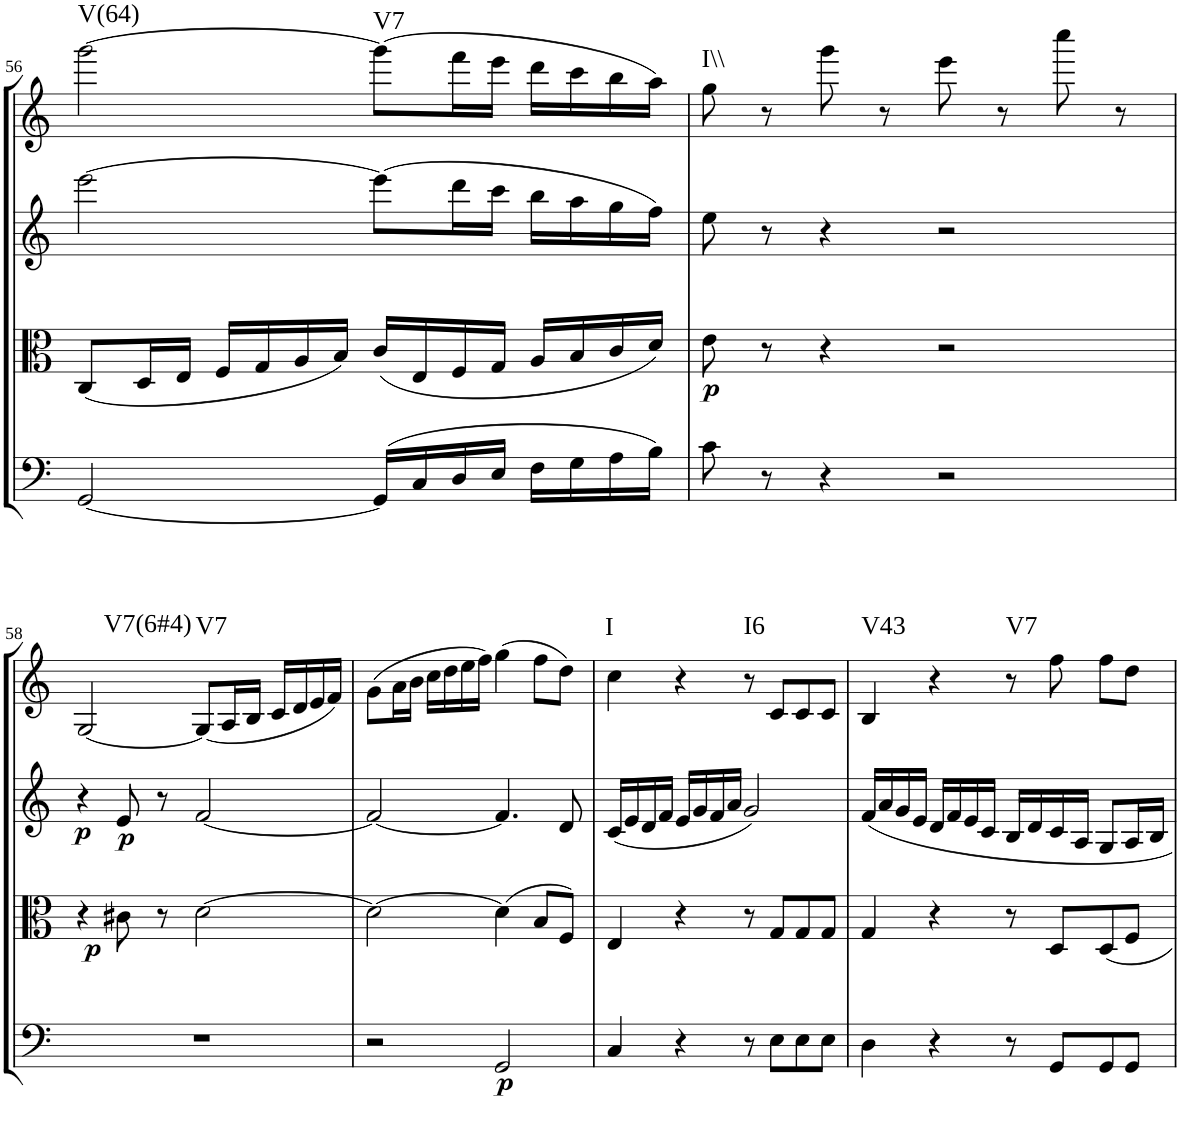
**kern	**dynam	**kern	**dynam	**kern	**dynam	**kern	**harte
*part4	*part4	*part3	*part3	*part2	*part2	*part1	*part1
*staff4	*staff4	*staff3	*staff3	*staff2	*staff2	*staff1	*
*I"Cello	*	*I"Viola	*	*I"2nd Violin	*	*I"1st Violin	*
*	*	*I'Vla	*	*I'Vln	*	*I'Vln	*
!!LO:PB:g=z
*clefF4	*	*clefC3	*	*clefG2	*	*clefG2	*
*k[]	*	*k[]	*	*k[]	*	*k[]	*
*M4/4	*	*M4/4	*	*M4/4	*	*M4/4	*
*met(c)	*	*met(c)	*	*met(c)	*	*met(c)	*
=56	=56	=56	=56	=56	=56	=56	=56
!	!	!	!	!	!	!	!LO:H:kt=V(64)
[2GG/	.	(8C/L	.	[2eee\	.	[2ggg\	N
.	.	16D/L	.	.	.	.	.
.	.	16E/JJ	.	.	.	.	.
.	.	16F/LL	.	.	.	.	.
.	.	16G/	.	.	.	.	.
.	.	16A/	.	.	.	.	.
.	.	16B/JJ)	.	.	.	.	.
!	!	!	!	!	!	!	!LO:H:kt=V7
(16GG/LL]	.	(16c/LL	.	(8eee\L]	.	(8ggg\L]	N
16C/	.	16E/	.	.	.	.	.
16D/	.	16F/	.	16ddd\L	.	16fff\L	.
16E/JJ	.	16G/JJ	.	16ccc\JJ	.	16eee\JJ	.
16F\LL	.	16A/LL	.	16bb\LL	.	16ddd\LL	.
16G\	.	16B/	.	16aa\	.	16ccc\	.
16A\	.	16c/	.	16gg\	.	16bb\	.
16B\JJ)	.	16d/JJ)	.	16ff\JJ)	.	16aa\JJ)	.
=57	=57	=57	=57	=57	=57	=57	=57
!	!	!	!LO:DY:b	!	!	!	!LO:H:kt=I\\
8c\	.	8e\	p	8ee\	.	8gg\	N
8r	.	8r	.	8r	.	8r	.
4r	.	4r	.	4r	.	8ggg\	.
.	.	.	.	.	.	8r	.
2r	.	2r	.	2r	.	8eee\	.
.	.	.	.	.	.	8r	.
.	.	.	.	.	.	8cccc\	.
.	.	.	.	.	.	8r	.
!!LO:LB:g=z
=58	=58	=58	=58	=58	=58	=58	=58
!	!	!	!LO:DY:b	!	!LO:DY:b	!	!LO:H:kt=V7(6#4)
1r	.	4r	p	4r	p	[2G/	N
!	!	!	!	!	!LO:DY:b	!	!
.	.	8c#X\	.	8e/	p	.	.
.	.	8r	.	8r	.	.	.
!	!	!	!	!	!	!	!LO:H:kt=V7
.	.	[2d\	.	[2f/	.	(8G/L]	N
.	.	.	.	.	.	16A/L	.
.	.	.	.	.	.	16B/JJ	.
.	.	.	.	.	.	16c/LL	.
.	.	.	.	.	.	16d/	.
.	.	.	.	.	.	16e/	.
.	.	.	.	.	.	16f/JJ)	.
=59	=59	=59	=59	=59	=59	=59	=59
2r	.	2d\_	.	2f/_	.	(8g\L	.
.	.	.	.	.	.	16a\L	.
.	.	.	.	.	.	16b\JJ	.
.	.	.	.	.	.	16cc\LL	.
.	.	.	.	.	.	16dd\	.
.	.	.	.	.	.	16ee\	.
.	.	.	.	.	.	16ff\JJ)	.
!	!LO:DY:b	!	!	!	!	!	!
2GG/	p	(4d\]	.	4.f/]	.	(4gg\	.
.	.	8B/L	.	.	.	8ff\L	.
.	.	8F/J)	.	8d/	.	8dd\J)	.
=60	=60	=60	=60	=60	=60	=60	=60
!	!	!	!	!	!	!	!LO:H:kt=I
4C/	.	4E/	.	(16c/LL	.	4cc\	N
.	.	.	.	16e/	.	.	.
.	.	.	.	16d/	.	.	.
.	.	.	.	16f/JJ	.	.	.
4r	.	4r	.	16e/LL	.	4r	.
.	.	.	.	16g/	.	.	.
.	.	.	.	16f/	.	.	.
.	.	.	.	16a/JJ	.	.	.
!	!	!	!	!	!	!	!LO:H:kt=I6
8r	.	8r	.	2g/)	.	8r	N
8E\L	.	8G/L	.	.	.	8c/L	.
8E\	.	8G/	.	.	.	8c/	.
8E\J	.	8G/J	.	.	.	8c/J	.
=61	=61	=61	=61	=61	=61	=61	=61
!	!	!	!	!	!	!	!LO:H:kt=V43
4D\	.	4G/	.	16f/LL	.	4B/	N
.	.	.	.	16a/	.	.	.
.	.	.	.	16g/	.	.	.
.	.	.	.	16e/JJ	.	.	.
4r	.	4r	.	16d/LL	.	4r	.
.	.	.	.	16f/	.	.	.
.	.	.	.	16e/	.	.	.
.	.	.	.	16c/JJ	.	.	.
!	!	!	!	!	!	!	!LO:H:kt=V7
8r	.	8r	.	16B/LL	.	8r	N
.	.	.	.	16d/	.	.	.
8GG/L	.	8D/L	.	16c/	.	8ff\	.
.	.	.	.	16A/JJ	.	.	.
8GG/	.	8D/	.	8G/L	.	8ff\L	.
8GG/J	.	8F/J	.	16A/L	.	8dd\J	.
.	.	.	.	16B/JJ	.	.	.
=	=	=	=	=	=	=	=
*-	*-	*-	*-	*-	*-	*-	*-
